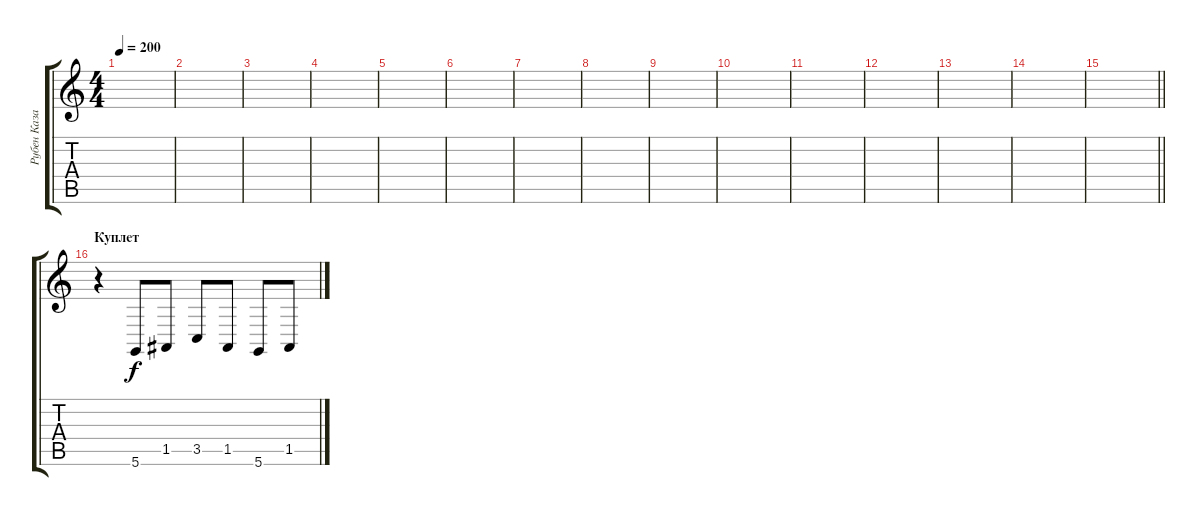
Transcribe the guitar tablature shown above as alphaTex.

\track ("Рубен Казарьян" "Рубен Каза") {instrument synthbrass1}
\staff {score tabs}
\tuning (E4 B3 G3 D3 A2 D2) {hide}
\ts (4 4)
\tempo 200
\clef g2
\ks c
|
|
|
|
|
|
|
|
|
|
|
|
|
|
\barLineRight lightlight
|
\section ("" "Куплет")
r.4 5.6.8 1.5.8 3.5.8 1.5.8 5.6.8 1.5.8
